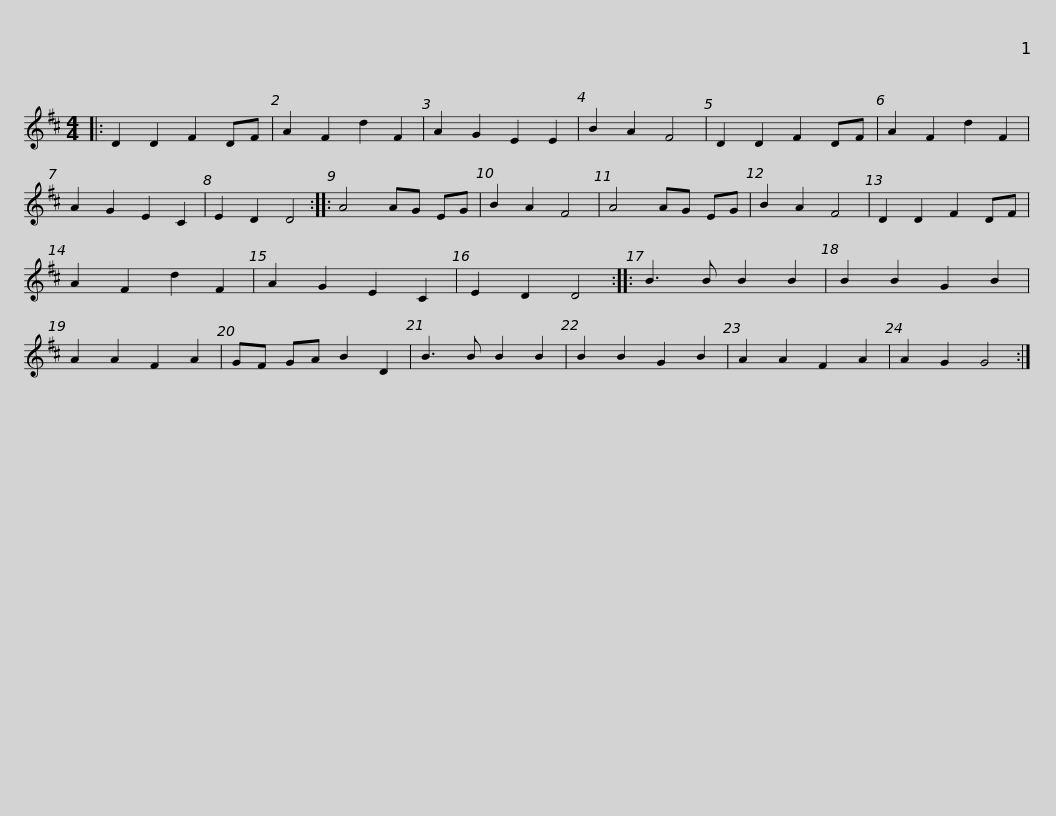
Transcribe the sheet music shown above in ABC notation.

X:1
L:1/8
M:4/4
I:linebreak $
K:D
V:1 treble
V:1
|: D2 D2 F2 DF | A2 F2 d2 F2 | A2 G2 E2 E2 | B2 A2 F4 | D2 D2 F2 DF | %5
 A2 F2 d2 F2 | A2 G2 E2 C2 | E2 D2 D4 :: A4 AG EG |$ B2 A2 F4 | %10
 A4 AG EG | B2 A2 F4 | D2 D2 F2 DF | A2 F2 d2 F2 | A2 G2 E2 C2 | %15
 E2 D2 D4 :: B3 B B2 B2 | B2 B2 G2 B2 | A2 A2 F2 A2 |$ GF GA B2 D2 | %20
 B3 B B2 B2 | B2 B2 G2 B2 | A2 A2 F2 A2 | A2 G2 G4 :| %24
